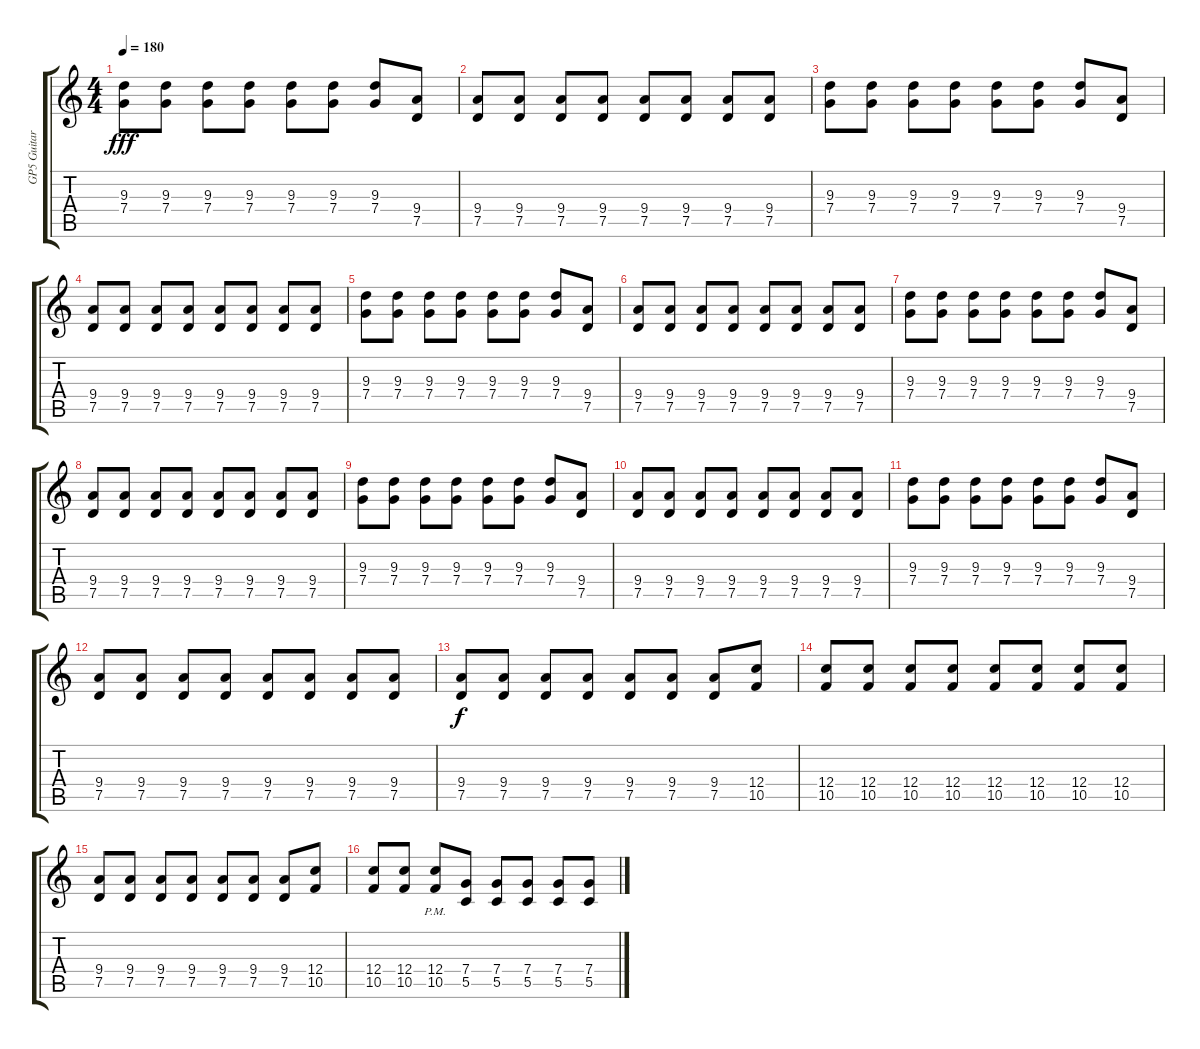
\track ("GP5 Guitar" "GP5 Guitar") {instrument distortionguitar}
\staff {score tabs}
\tuning (D4 A3 F3 C3 G2 D2) {hide}
\ts (4 4)
\tempo 180
\clef g2
\ks c
(9.3 7.4).8{dy fff} (9.3 7.4).8 (9.3 7.4).8 (9.3 7.4).8 (9.3 7.4).8 (9.3 7.4).8 (9.3 7.4).8 (9.4 7.5).8 |
(9.4 7.5).8 (9.4 7.5).8 (9.4 7.5).8 (9.4 7.5).8 (9.4 7.5).8 (9.4 7.5).8 (9.4 7.5).8 (9.4 7.5).8 |
(9.3 7.4).8 (9.3 7.4).8 (9.3 7.4).8 (9.3 7.4).8 (9.3 7.4).8 (9.3 7.4).8 (9.3 7.4).8 (9.4 7.5).8 |
(9.4 7.5).8 (9.4 7.5).8 (9.4 7.5).8 (9.4 7.5).8 (9.4 7.5).8 (9.4 7.5).8 (9.4 7.5).8 (9.4 7.5).8 |
(9.3 7.4).8 (9.3 7.4).8 (9.3 7.4).8 (9.3 7.4).8 (9.3 7.4).8 (9.3 7.4).8 (9.3 7.4).8 (9.4 7.5).8 |
(9.4 7.5).8 (9.4 7.5).8 (9.4 7.5).8 (9.4 7.5).8 (9.4 7.5).8 (9.4 7.5).8 (9.4 7.5).8 (9.4 7.5).8 |
(9.3 7.4).8 (9.3 7.4).8 (9.3 7.4).8 (9.3 7.4).8 (9.3 7.4).8 (9.3 7.4).8 (9.3 7.4).8 (9.4 7.5).8 |
(9.4 7.5).8 (9.4 7.5).8 (9.4 7.5).8 (9.4 7.5).8 (9.4 7.5).8 (9.4 7.5).8 (9.4 7.5).8 (9.4 7.5).8 |
(9.3 7.4).8 (9.3 7.4).8 (9.3 7.4).8 (9.3 7.4).8 (9.3 7.4).8 (9.3 7.4).8 (9.3 7.4).8 (9.4 7.5).8 |
(9.4 7.5).8 (9.4 7.5).8 (9.4 7.5).8 (9.4 7.5).8 (9.4 7.5).8 (9.4 7.5).8 (9.4 7.5).8 (9.4 7.5).8 |
(9.3 7.4).8 (9.3 7.4).8 (9.3 7.4).8 (9.3 7.4).8 (9.3 7.4).8 (9.3 7.4).8 (9.3 7.4).8 (9.4 7.5).8 |
(9.4 7.5).8 (9.4 7.5).8 (9.4 7.5).8 (9.4 7.5).8 (9.4 7.5).8 (9.4 7.5).8 (9.4 7.5).8 (9.4 7.5).8 |
(9.4 7.5).8{dy f} (9.4 7.5).8 (9.4 7.5).8 (9.4 7.5).8 (9.4 7.5).8 (9.4 7.5).8 (9.4 7.5).8 (12.4 10.5).8 |
(12.4 10.5).8 (12.4 10.5).8 (12.4 10.5).8 (12.4 10.5).8 (12.4 10.5).8 (12.4 10.5).8 (12.4 10.5).8 (12.4 10.5).8 |
(9.4 7.5).8 (9.4 7.5).8 (9.4 7.5).8 (9.4 7.5).8 (9.4 7.5).8 (9.4 7.5).8 (9.4 7.5).8 (12.4 10.5).8 |
(12.4 10.5).8 (12.4 10.5).8 (12.4{pm} 10.5{pm}).8 (7.4 5.5).8 (7.4 5.5).8 (7.4 5.5).8 (7.4 5.5).8 (7.4 5.5).8
